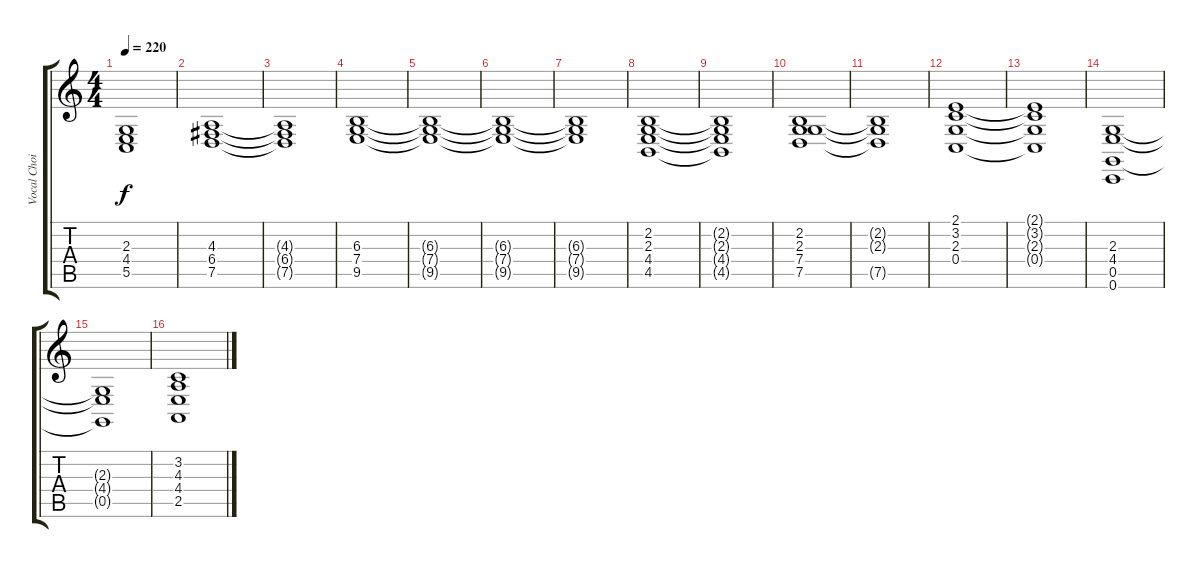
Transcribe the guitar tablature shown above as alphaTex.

\track ("Vocal Choir" "Vocal Choi") {instrument choiraahs}
\staff {score tabs}
\tuning (D4 A3 F3 C3 G2 C2) {hide}
\ts (4 4)
\tempo 220
\clef g2
\ks c
(2.3{t} 4.4{t} 5.5{t}).1{dy f} |
(4.3 6.4 7.5).1 |
(4.3{t} 6.4{t} 7.5{t}).1 |
(6.3 7.4 9.5).1 |
(6.3{t} 7.4{t} 9.5{t}).1 |
(6.3{t} 7.4{t} 9.5{t}).1 |
(6.3{t} 7.4{t} 9.5{t}).1 |
(2.2 2.3 4.4 4.5).1 |
(2.2{t} 2.3{t} 4.4{t} 4.5{t}).1 |
(2.2 2.3 7.4 7.5).1 |
(2.2{t} 2.3{t} 7.5{t}).1 |
(2.1 3.2 2.3 0.4).1 |
(2.1{t} 3.2{t} 2.3{t} 0.4{t}).1 |
(2.3 4.4 0.5 0.6).1 |
(2.3{t} 4.4{t} 0.5{t}).1 |
(3.2 4.3 4.4 2.5).1
